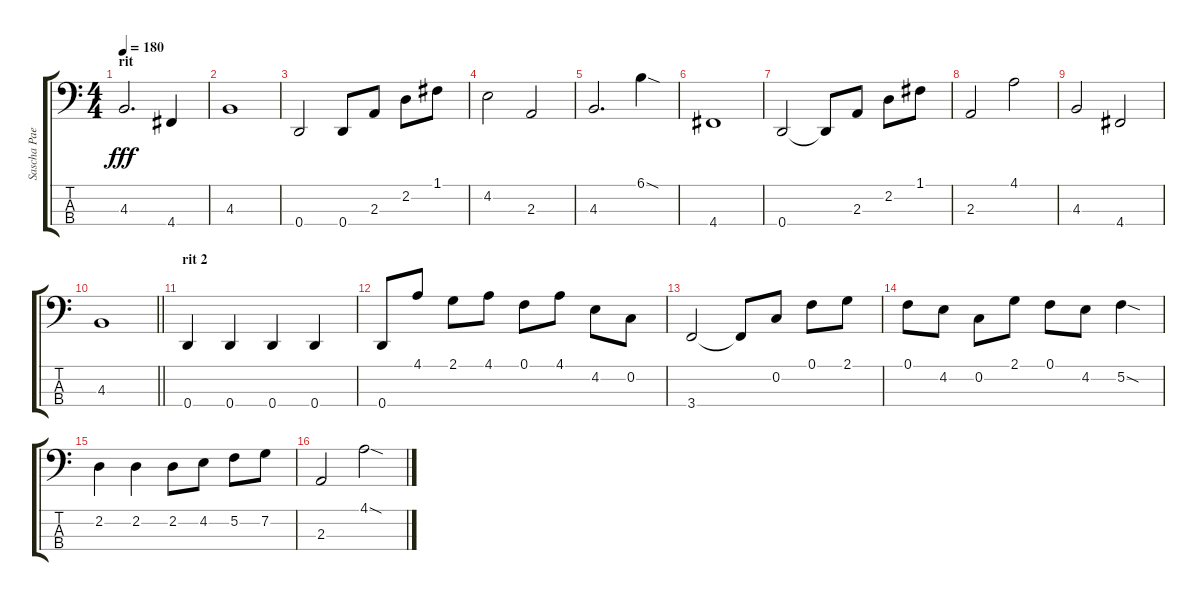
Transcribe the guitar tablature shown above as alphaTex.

\track ("Sascha Paeth" "Sascha Pae") {instrument electricbassfinger}
\staff {score tabs}
\tuning (F2 C2 G1 D1) {hide}
\ts (4 4)
\section ("" "rit")
\tempo 180
\clef f4
\ks c
4.3.2{d dy fff} 4.4.4 |
4.3.1 |
0.4.2 0.4.8 2.3.8 2.2.8 1.1.8 |
4.2.2 2.3.2 |
4.3.2{d} 6.1{sod}.4 |
4.4.1 |
0.4.2 0.4{t}.8 2.3.8 2.2.8 1.1.8 |
2.3.2 4.1.2 |
4.3.2 4.4.2 |
\barLineRight lightlight
4.3.1 |
\section ("" "rit 2")
0.4.4 0.4.4 0.4.4 0.4.4 |
0.4.8 4.1.8 2.1.8 4.1.8 0.1.8 4.1.8 4.2.8 0.2.8 |
3.4.2 3.4{t}.8 0.2.8 0.1.8 2.1.8 |
0.1.8 4.2.8 0.2.8 2.1.8 0.1.8 4.2.8 5.2{sod}.4 |
2.2.4 2.2.4 2.2.8 4.2.8 5.2.8 7.2.8 |
2.3.2 4.1{sod}.2
